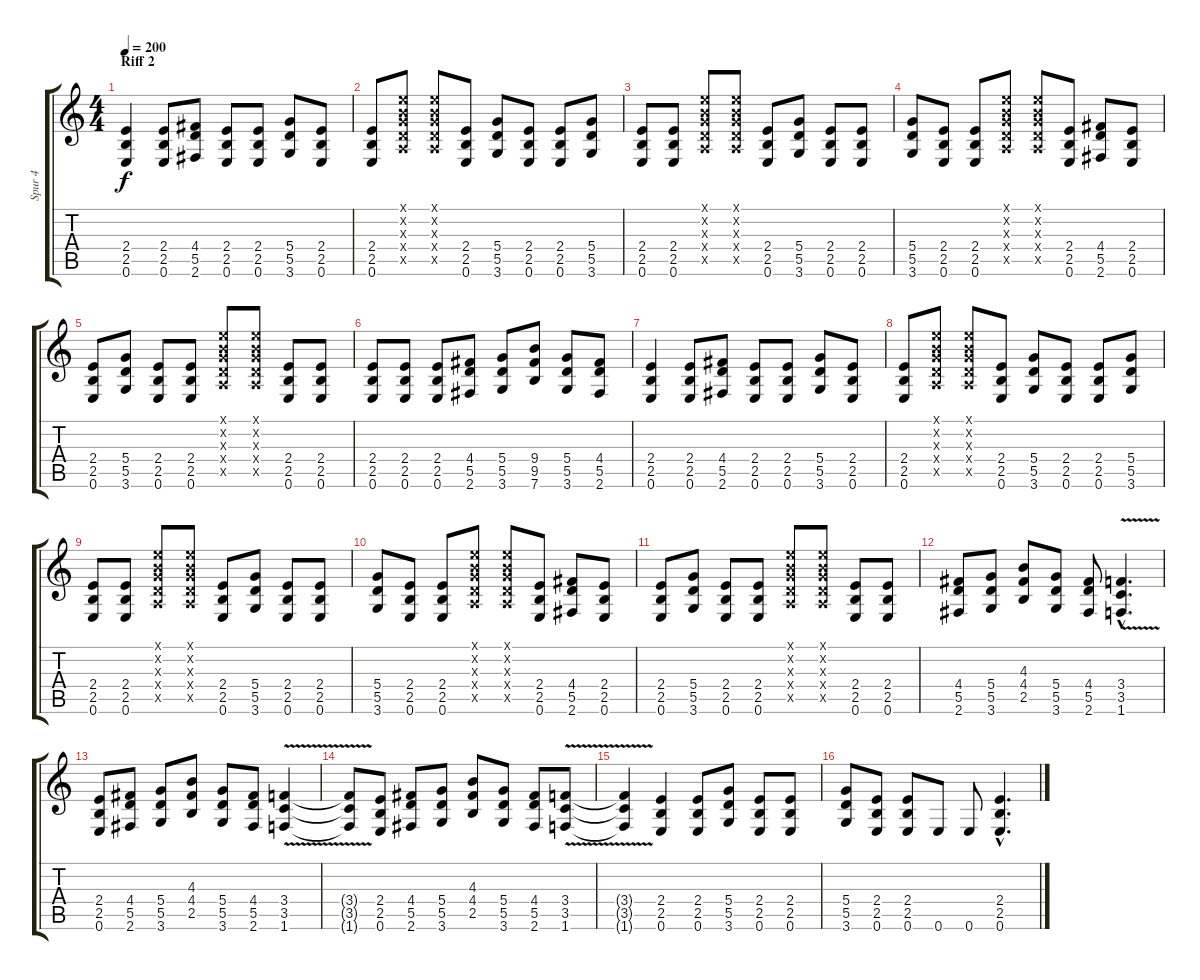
\track ("Spur 4" "Spur 4") {instrument distortionguitar}
\staff {score tabs}
\tuning (E4 B3 G3 D3 A2 E2) {hide}
\ts (4 4)
\section ("" "Riff 2")
\tempo 200
\clef g2
\ks c
(2.4 2.5 0.6).4{dy f} (2.4 2.5 0.6).8 (4.4 5.5 2.6).8 (2.4 2.5 0.6).8 (2.4 2.5 0.6).8 (5.4 5.5 3.6).8 (2.4 2.5 0.6).8 |
(2.4 2.5 0.6).8 (0.1{x} 0.2{x} 0.3{x} 0.4{x} 0.5{x}).8 (0.1{x} 0.2{x} 0.3{x} 0.4{x} 0.5{x}).8 (2.4 2.5 0.6).8 (5.4 5.5 3.6).8 (2.4 2.5 0.6).8 (2.4 2.5 0.6).8 (5.4 5.5 3.6).8 |
(2.4 2.5 0.6).8 (2.4 2.5 0.6).8 (0.1{x} 0.2{x} 0.3{x} 0.4{x} 0.5{x}).8 (0.1{x} 0.2{x} 0.3{x} 0.4{x} 0.5{x}).8 (2.4 2.5 0.6).8 (5.4 5.5 3.6).8 (2.4 2.5 0.6).8 (2.4 2.5 0.6).8 |
(5.4 5.5 3.6).8 (2.4 2.5 0.6).8 (2.4 2.5 0.6).8 (0.1{x} 0.2{x} 0.3{x} 0.4{x} 0.5{x}).8 (0.1{x} 0.2{x} 0.3{x} 0.4{x} 0.5{x}).8 (2.4 2.5 0.6).8 (4.4 5.5 2.6).8 (2.4 2.5 0.6).8 |
(2.4 2.5 0.6).8 (5.4 5.5 3.6).8 (2.4 2.5 0.6).8 (2.4 2.5 0.6).8 (0.1{x} 0.2{x} 0.3{x} 0.4{x} 0.5{x}).8 (0.1{x} 0.2{x} 0.3{x} 0.4{x} 0.5{x}).8 (2.4 2.5 0.6).8 (2.4 2.5 0.6).8 |
(2.4 2.5 0.6).8 (2.4 2.5 0.6).8 (2.4 2.5 0.6).8 (4.4 5.5 2.6).8 (5.4 5.5 3.6).8 (9.4 9.5 7.6).8 (5.4 5.5 3.6).8 (4.4 5.5 2.6).8 |
(2.4 2.5 0.6).4 (2.4 2.5 0.6).8 (4.4 5.5 2.6).8 (2.4 2.5 0.6).8 (2.4 2.5 0.6).8 (5.4 5.5 3.6).8 (2.4 2.5 0.6).8 |
(2.4 2.5 0.6).8 (0.1{x} 0.2{x} 0.3{x} 0.4{x} 0.5{x}).8 (0.1{x} 0.2{x} 0.3{x} 0.4{x} 0.5{x}).8 (2.4 2.5 0.6).8 (5.4 5.5 3.6).8 (2.4 2.5 0.6).8 (2.4 2.5 0.6).8 (5.4 5.5 3.6).8 |
(2.4 2.5 0.6).8 (2.4 2.5 0.6).8 (0.1{x} 0.2{x} 0.3{x} 0.4{x} 0.5{x}).8 (0.1{x} 0.2{x} 0.3{x} 0.4{x} 0.5{x}).8 (2.4 2.5 0.6).8 (5.4 5.5 3.6).8 (2.4 2.5 0.6).8 (2.4 2.5 0.6).8 |
(5.4 5.5 3.6).8 (2.4 2.5 0.6).8 (2.4 2.5 0.6).8 (0.1{x} 0.2{x} 0.3{x} 0.4{x} 0.5{x}).8 (0.1{x} 0.2{x} 0.3{x} 0.4{x} 0.5{x}).8 (2.4 2.5 0.6).8 (4.4 5.5 2.6).8 (2.4 2.5 0.6).8 |
(2.4 2.5 0.6).8 (5.4 5.5 3.6).8 (2.4 2.5 0.6).8 (2.4 2.5 0.6).8 (0.1{x} 0.2{x} 0.3{x} 0.4{x} 0.5{x}).8 (0.1{x} 0.2{x} 0.3{x} 0.4{x} 0.5{x}).8 (2.4 2.5 0.6).8 (2.4 2.5 0.6).8 |
(4.4 5.5 2.6).8 (5.4 5.5 3.6).8 (4.3 4.4 2.5).8 (5.4 5.5 3.6).8 (4.4 5.5 2.6).8 (3.4{hac} 3.5{hac} 1.6{v hac}).4{d} |
(2.4 2.5 0.6).8 (4.4 5.5 2.6).8 (5.4 5.5 3.6).8 (4.3 4.4 2.5).8 (5.4 5.5 3.6).8 (4.4 5.5 2.6).8 (3.4 3.5 1.6{v}).4 |
(3.4{t} 3.5{t} 1.6{t}).8 (2.4 2.5 0.6).8 (4.4 5.5 2.6).8 (5.4 5.5 3.6).8 (4.3 4.4 2.5).8 (5.4 5.5 3.6).8 (4.4 5.5 2.6).8 (3.4 3.5 1.6{v}).8 |
(3.4{t} 3.5{t} 1.6{t}).4 (2.4 2.5 0.6).4 (2.4 2.5 0.6).8 (5.4 5.5 3.6).8 (2.4 2.5 0.6).8 (2.4 2.5 0.6).8 |
(5.4 5.5 3.6).8 (2.4 2.5 0.6).8 (2.4 2.5 0.6).8 0.6.8 0.6.8 (2.4{hac} 2.5{hac} 0.6{hac}).4{d}
